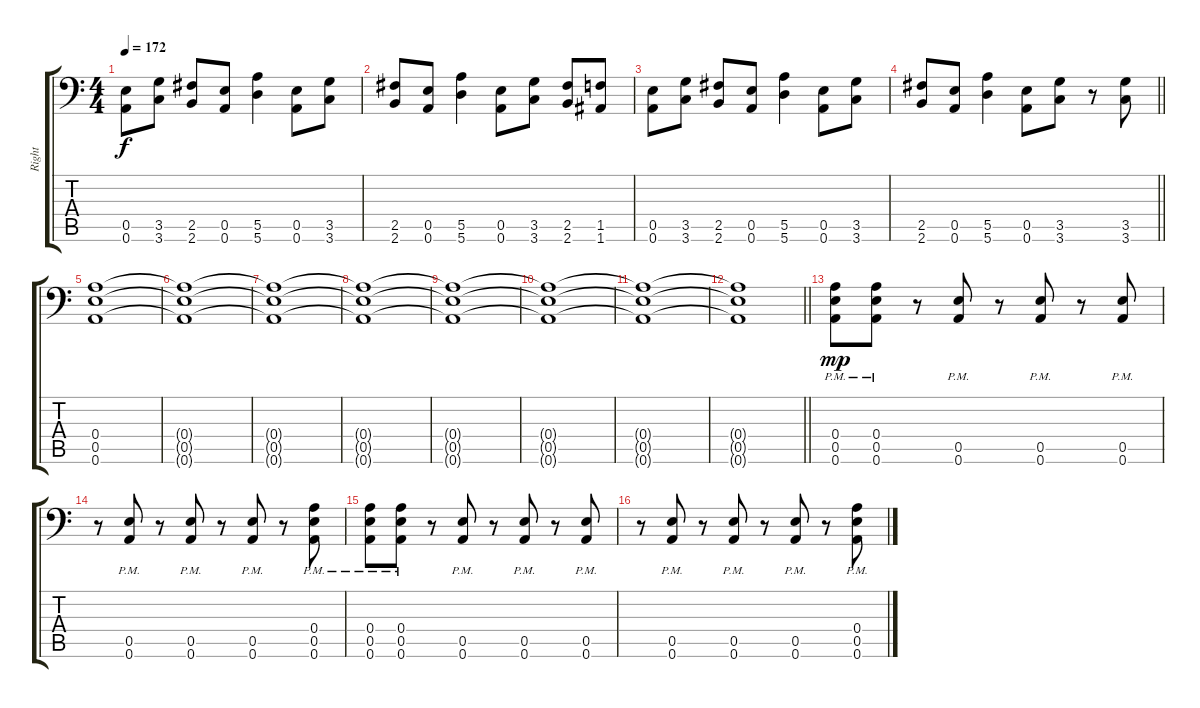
\track ("Right" "Right") {instrument distortionguitar}
\staff {score tabs}
\tuning (B3 Gb3 D3 A2 E2 A1) {hide}
\ts (4 4)
\tempo 172
\clef f4
\ks c
(0.5 0.6).8{dy f} (3.5 3.6).8 (2.5 2.6).8 (0.5 0.6).8 (5.5 5.6).4 (0.5 0.6).8 (3.5 3.6).8 |
(2.5 2.6).8 (0.5 0.6).8 (5.5 5.6).4 (0.5 0.6).8 (3.5 3.6).8 (2.5 2.6).8 (1.5 1.6).8 |
(0.5 0.6).8 (3.5 3.6).8 (2.5 2.6).8 (0.5 0.6).8 (5.5 5.6).4 (0.5 0.6).8 (3.5 3.6).8 |
\barLineRight lightlight
(2.5 2.6).8 (0.5 0.6).8 (5.5 5.6).4 (0.5 0.6).8 (3.5 3.6).8 r.8 (3.5 3.6).8 |
(0.4 0.5 0.6).1 |
(0.4{t} 0.5{t} 0.6{t}).1 |
(0.4{t} 0.5{t} 0.6{t}).1 |
(0.4{t} 0.5{t} 0.6{t}).1 |
(0.4{t} 0.5{t} 0.6{t}).1 |
(0.4{t} 0.5{t} 0.6{t}).1 |
(0.4{t} 0.5{t} 0.6{t}).1 |
\barLineRight lightlight
(0.4{t} 0.5{t} 0.6{t}).1 |
(0.4{pm} 0.5{pm} 0.6{pm}).8{dy mp} (0.4{pm} 0.5{pm} 0.6{pm}).8 r.8 (0.5{pm} 0.6{pm}).8 r.8 (0.5{pm} 0.6{pm}).8 r.8 (0.5{pm} 0.6{pm}).8 |
r.8 (0.5{pm} 0.6{pm}).8 r.8 (0.5{pm} 0.6{pm}).8 r.8 (0.5{pm} 0.6{pm}).8 r.8 (0.4{pm} 0.5{pm} 0.6{pm}).8 |
(0.4{pm} 0.5{pm} 0.6{pm}).8 (0.4{pm} 0.5{pm} 0.6{pm}).8 r.8 (0.5{pm} 0.6{pm}).8 r.8 (0.5{pm} 0.6{pm}).8 r.8 (0.5{pm} 0.6{pm}).8 |
r.8 (0.5{pm} 0.6{pm}).8 r.8 (0.5{pm} 0.6{pm}).8 r.8 (0.5{pm} 0.6{pm}).8 r.8 (0.4{pm} 0.5{pm} 0.6{pm}).8
